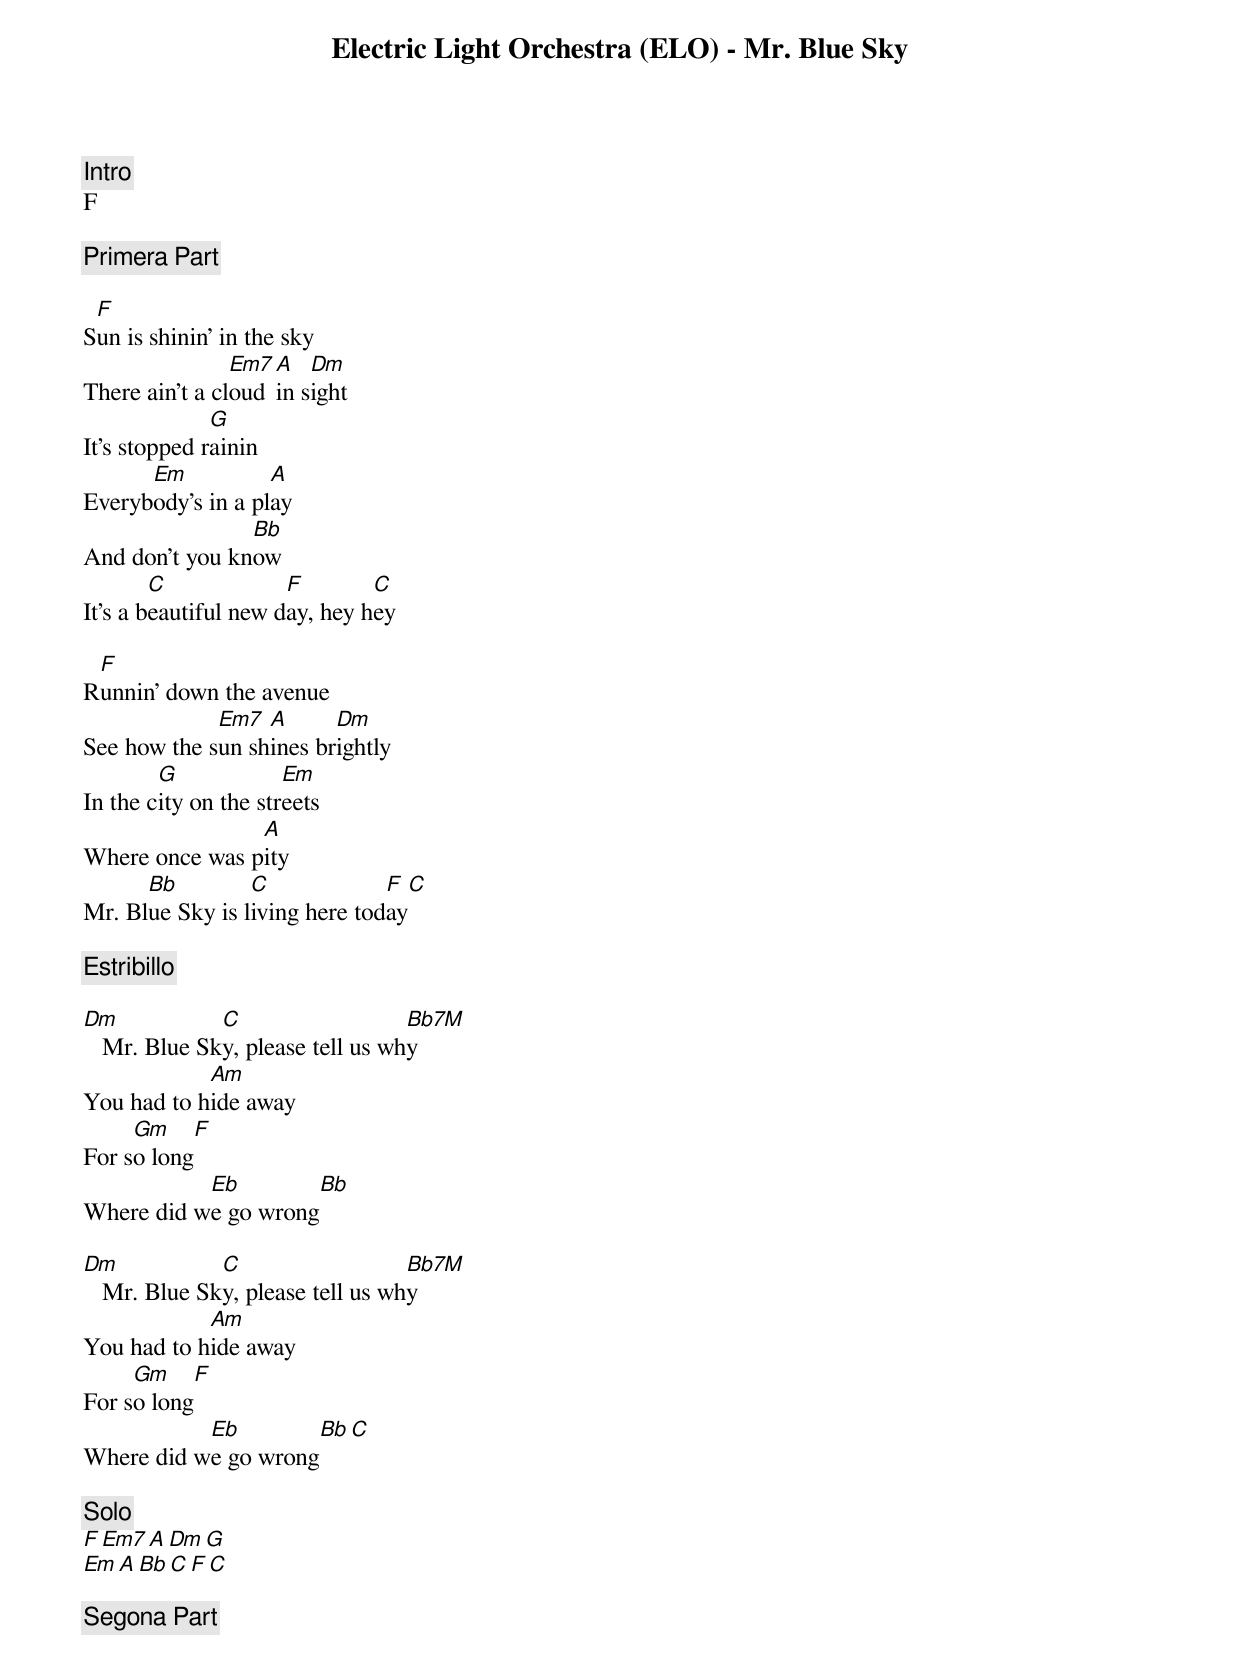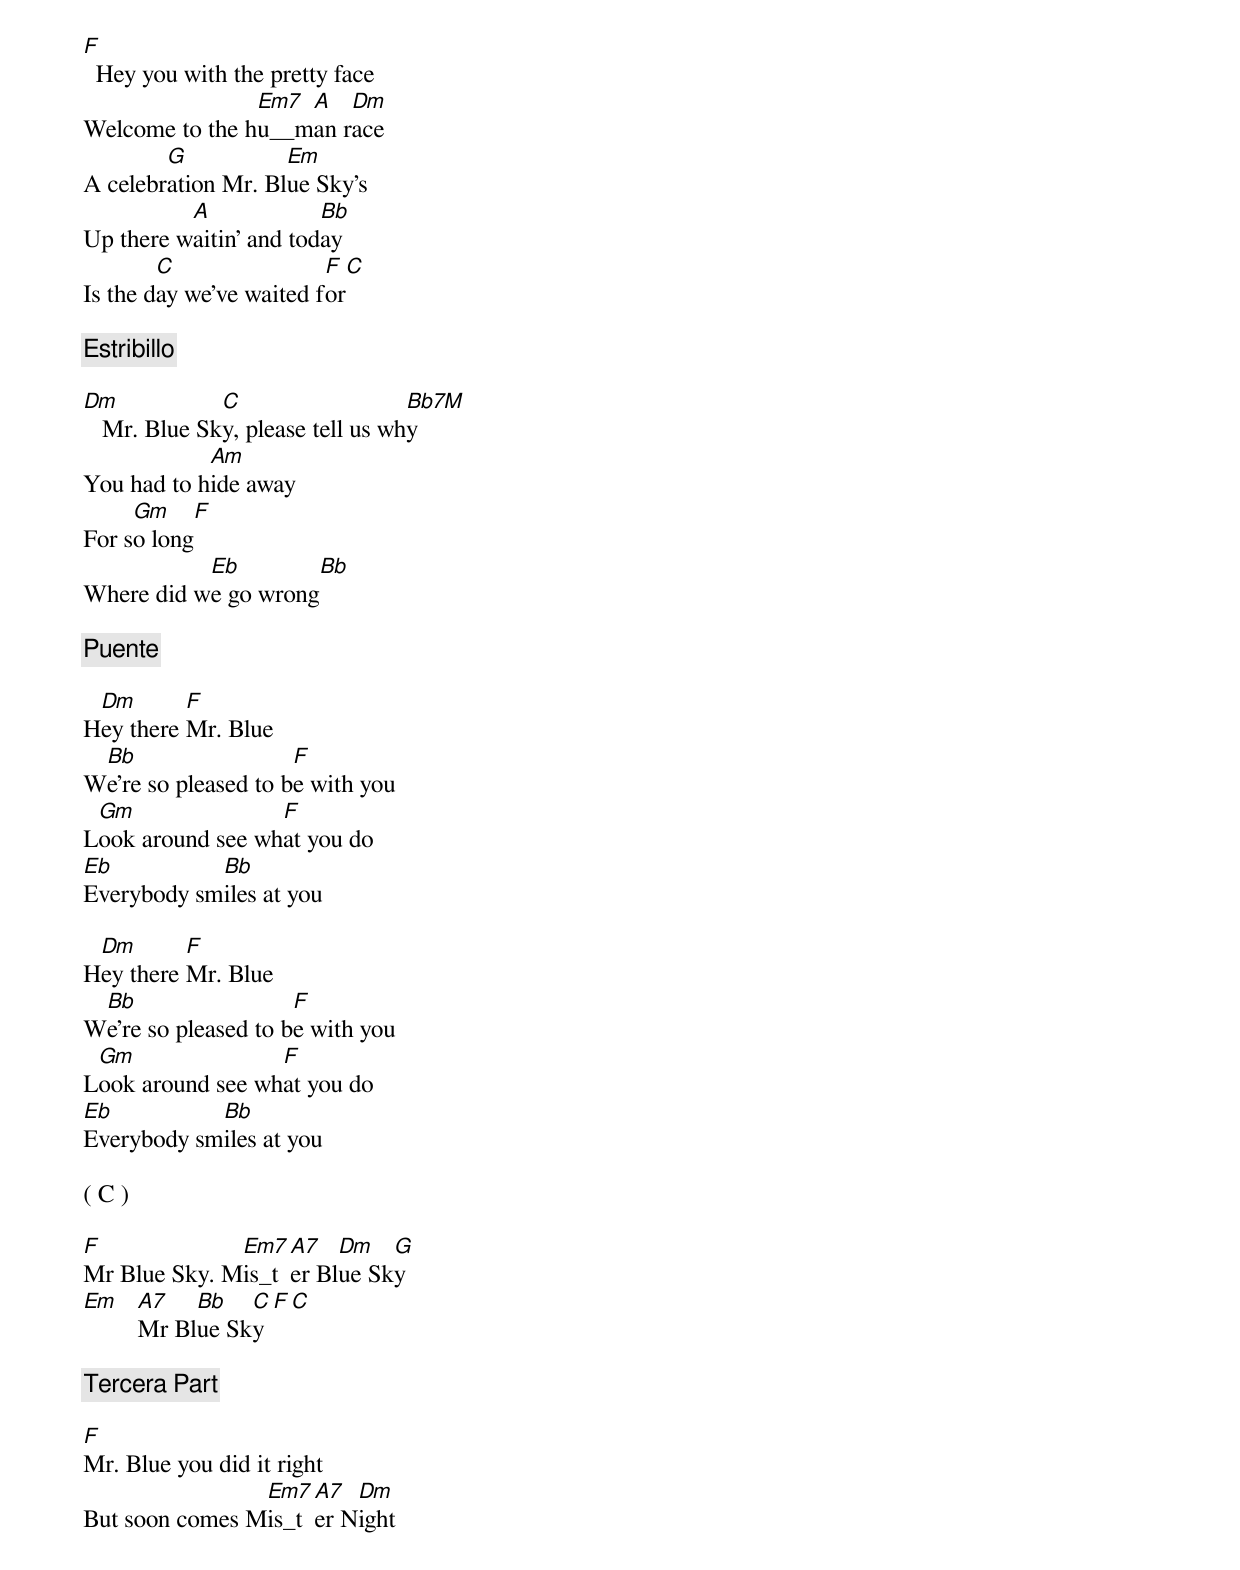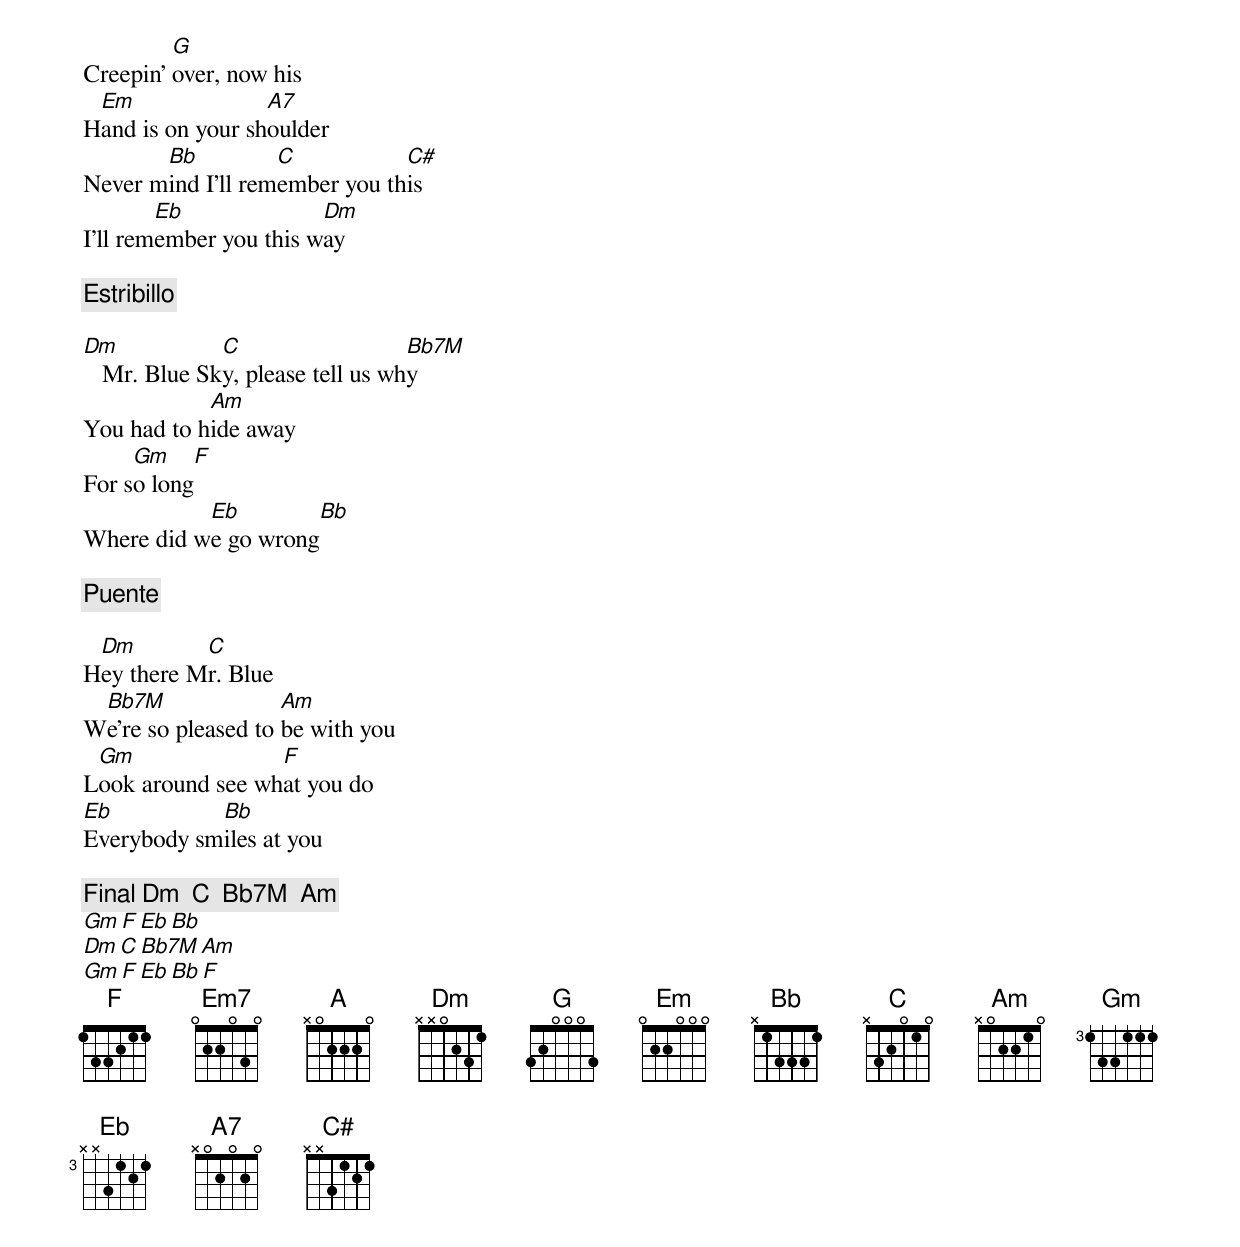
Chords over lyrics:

Electric Light Orchestra (ELO) - Mr. Blue Sky

[Intro]
F

[Primera Part]

 F
Sun is shinin' in the sky
                Em7 A   Dm
There ain't a cloud in sight
              G
It's stopped rainin
      Em           A
Everybody's in a play
                Bb
And don't you know
        C             F        C
It's a beautiful new day, hey hey

 F
Runnin' down the avenue
             Em7  A      Dm
See how the sun shines brightly
        G             Em
In the city on the streets
                A
Where once was pity
      Bb         C             F  C
Mr. Blue Sky is living here today

[Estribillo]

Dm            C                   Bb7M
   Mr. Blue Sky, please tell us why
            Am
You had to hide away
     Gm     F
For so long
           Eb         Bb
Where did we go wrong

Dm            C                   Bb7M
   Mr. Blue Sky, please tell us why
            Am
You had to hide away
     Gm     F
For so long
           Eb         Bb  C
Where did we go wrong

[Solo]
F  Em7  A  Dm  G
       Em  A  Bb  C  F  C

[Segona Part]

F
  Hey you with the pretty face
                Em7 A   Dm
Welcome to the hu__man race
        G           Em
A celebration Mr. Blue Sky's
          A             Bb
Up there waitin' and today
        C                F  C
Is the day we've waited for

[Estribillo]

Dm            C                   Bb7M
   Mr. Blue Sky, please tell us why
            Am
You had to hide away
     Gm     F
For so long
           Eb         Bb
Where did we go wrong

[Puente]

 Dm       F
Hey there Mr. Blue
 Bb                  F
We're so pleased to be with you
 Gm               F
Look around see what you do
Eb          Bb
Everybody smiles at you

 Dm       F
Hey there Mr. Blue
 Bb                  F
We're so pleased to be with you
 Gm               F
Look around see what you do
Eb          Bb
Everybody smiles at you

( C )

F             Em7 A7   Dm   G
Mr Blue Sky. Mis_ter Blue Sky
Em A7   Bb   C  F  C
   Mr Blue Sky

[Tercera Part]

F
Mr. Blue you did it right
                Em7 A7  Dm
But soon comes Mis_ter Night
         G
Creepin' over, now his
 Em               A7
Hand is on your shoulder
       Bb          C           C#
Never mind I'll remember you this
        Eb              Dm
I'll remember you this way

[Estribillo]

Dm            C                   Bb7M
   Mr. Blue Sky, please tell us why
            Am
You had to hide away
     Gm     F
For so long
           Eb         Bb
Where did we go wrong

[Puente]

 Dm        C
Hey there Mr. Blue
 Bb7M               Am
We're so pleased to be with you
 Gm               F
Look around see what you do
Eb          Bb
Everybody smiles at you

[Final] Dm  C  Bb7M  Am
        Gm  F  Eb  Bb
        Dm  C  Bb7M  Am
        Gm  F  Eb  Bb  F
